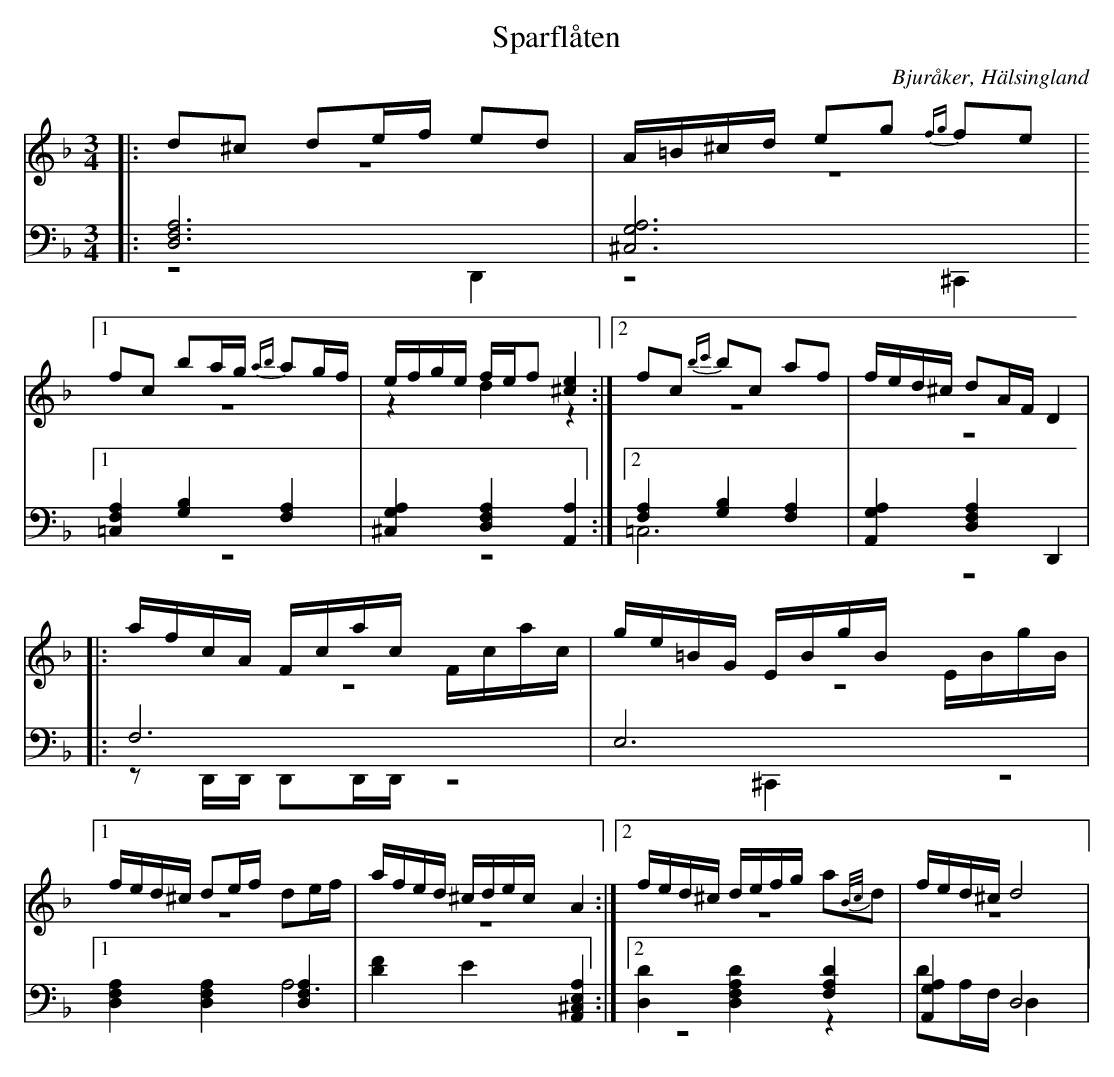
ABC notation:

X:1
T: Sparflåten
O: Bjuråker, Hälsingland
M: 3/4
L: 1/8
K: Dm
V:1
V:2 merge
V:3
V:4 merge
V:1
|:d^c de/f/ ed|A/=B/^c/d/ eg {fg}fe|1 fc ba/g/ {ab}ag/f/| e/f/g/e/ f/e/f [^c2e2]:|2 fc {bc'}bc af|f/e/d/^c/ dA/F/ D2|
|:a/f/c/A/  F/c/a/c/ F/c/a/c/|g/e/=B/G/  E/B/g/B/  E/B/g/B/|1 f/e/d/^c/ de/f/ de/f/|a/f/e/d/ ^c/d/e/c/ A2:|2 f/e/d/^c/ d/e/f/g/ a{B/c/}d|f/e/d/^c/ d4|
V:2
|:z6|z6|1 z6|z2 d2 z2:|2 z6|z6|
|:z6|z6|1 z6|z6:|2 z6|z6|
V:3 clef=bass
|:[D,6F,6A,6]|[^C,6G,6A,6]|1 [=C,2F,2A,2] [G,2B,2] [F,2A,2]|[^C,2G,2A,2] [D,2F,2A,2] [A,,2A,2]:|2 [F,2A,2] [G,2B,2] [F,2A,2]|[A,,2G,2A,2] [D,2F,2A,2] D,,2|
|:F,6|E,6|1 [D,2F,2A,2] [D,2F,2A,2] [D,2F,2A,2]|[D2F2] E2 [A,,2^C,2E,2A,2]:|2 [D,2D2] [D,2F,2A,2D2] [F,2A,2D2]|[A,,2G,2A,2] D,4|
V:4 clef=bass
|:z4 D,,2|z4 ^C,,2|1 z6|z6:|2 =C,6|z6|
|:zD,,/D,,/ D,,D,,/D,,/|z4 ^C,,2|1 z6|A,6:|2 z6|z2 DA,/F,/ D,2|
